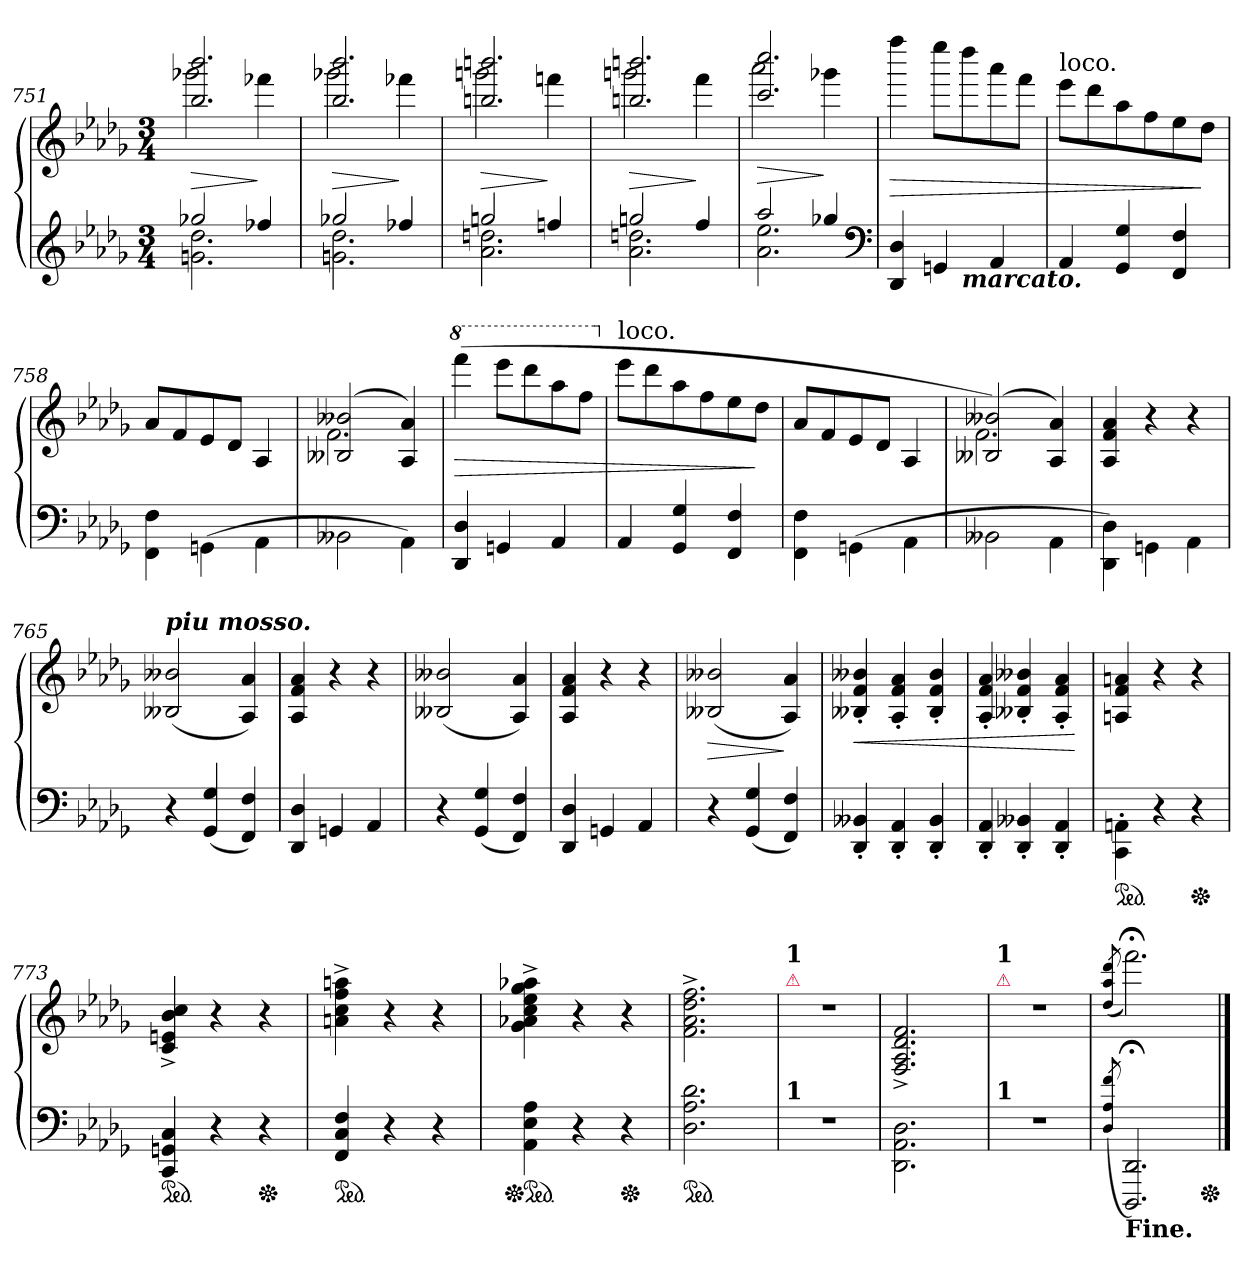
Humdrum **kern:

**kern	**kern	**dynam
*part1	*part1	*part1
*staff2	*staff1	*staff1/2
*clefG2	*clefG2	*
*k[b-e-a-d-g-]	*k[b-e-a-d-g-]	*
*M3/4	*M3/4	*
=751	=751	=751
*^	*^	*
2gg-X	2.gn 2.dd-	2.bb-/ 2.bbb-/	2ggg-X\	>
4ff-X	.	.	4fff-X\	]
=752	=752	=752	=752	=752
2gg-X	2.gn 2.dd-	2.bb-/ 2.bbb-/	2ggg-X\	>
4ff-X	.	.	4fff-X\	]
=753	=753	=753	=753	=753
2ggn	2.a- 2.ddn	2.bbn/ 2.bbbn/	2gggn\	>
4ffn	.	.	4fffn\	]
=754	=754	=754	=754	=754
2ggn	2.a- 2.ddn	2.bbn/ 2.bbbn/	2gggn\	>
4ff	.	.	4fff\	]
=755	=755	=755	=755	=755
2aa-	2.a- 2.ee-	2.ccc/ 2.cccc/	2aaa-\	>
4gg-X	.	.	4ggg-X\	]
*	*	*v	*v	*
*clefF4	*	*	*
=756	=756	=756	=756
4DD- 4D-	4.ryy	4ffff	>
4GGn	.	8eeee-L	.
!	!LO:TX:b:Bi:t=marcato.	!	!
.	4.ryy	8dddd-	.
4AA-	.	8aaa-	.
.	.	8fffJ	.
=757	=757	=757	=757
!	!	!LO:TX:a:t=loco.	!
*v	*v	*	*
4AA-	8eee-L	.
.	8ddd-	.
4GG- 4G-	8aa-	.
.	8ff	.
4FF 4F	8ee-	.
.	8dd-J	]
=758	=758	=758
4FF\ 4F\	8a-L	.
.	8f	.
(4GGn\	8e-	.
.	8d-J	.
4AA-\	4A-/	.
=759	=759	=759
*	*^	*
2BB--X\	(>2B--X/ 2b--X/	2.f\	.
4AA-\)	4A-/ 4a-/)	.	.
*	*v	*v	*
=760	=760	=760
*	*8va	*
4DD- 4D-	(>4ffff	>
4GGn	8eeee-L	.
.	8dddd-	.
4AA-	8aaa-	.
.	8fffJ	.
=761	=761	=761
*	*X8va	*
!	!LO:TX:a:t=loco.	!
4AA-	8eee-L	.
.	8ddd-	.
4GG- 4G-	8aa-	.
.	8ff	.
4FF 4F	8ee-	.
.	8dd-J	]
=762	=762	=762
4FF\ 4F\	8a-L	.
.	8f	.
(4GGn\	8e-	.
.	8d-J	.
4AA-\	4A-/	.
=763	=763	=763
*	*^	*
2BB--X\	(>2B--X/ 2b--X/)	2.f\	.
4AA-\	4A-/ 4a-/)	.	.
*	*v	*v	*
=764	=764	=764
4DD-\ 4D-\)	4A-/ 4f/ 4a-/	.
4GGn\	4r	.
4AA-\	4r	.
=765	=765	=765
!	!LO:TX:a:Bi:t=piu mosso.	!
4r	(<2B--X 2b--X	.
(>4GG- 4G-	.	.
4FF 4F)	4A- 4a-)	.
=766	=766	=766
4DD- 4D-	4A- 4f 4a-	.
4GGn	4r	.
4AA-	4r	.
=767	=767	=767
4r	(>2B--X/ 2b--X/	.
(<4GG- 4G-	.	.
4FF 4F)	4A- 4a-)	.
=768	=768	=768
4DD- 4D-	4A- 4f 4a-	.
4GGn	4r	.
4AA-	4r	.
=769	=769	=769
4r	(2B--X 2b--X	>
(4GG- 4G-	.	.
4FF 4F)	4A- 4a-)	]
=770	=770	=770
4DD-' 4BB--X'	4B--X' 4f' 4b--X'	<
4DD-' 4AA-'	4A-' 4f' 4a-'	.
4DD-' 4BB--'	4B--' 4f' 4b--'	.
=771	=771	=771
4DD-' 4AA-'	4A-' 4f' 4a-'	.
4DD-' 4BB--X'	4B--X' 4f' 4b--X'	.
4DD-' 4AA-'	4A-' 4f' 4a-'	.
.	.	[
=772	=772	=772
*ped	*	*
4CC'>\ 4AAn'>\	4An/ 4f/ 4an/	.
4r	4r	.
*Xped	*	*
4r	4r	.
=773	=773	=773
*ped	*	*
4CC 4GGn 4C	4c^ 4en^ 4b-^ 4cc^	.
4r	4r	.
*Xped	*	*
4r	4r	.
=774	=774	=774
*ped	*	*
4FF 4C 4F	4an^< 4cc^< 4ff^< 4aan^<	.
4r	4r	.
4r	4r	.
=775	=775	=775
*Xped	*	*
*ped	*	*
4AA- 4E- 4A-	4g-^< 4a-X^< 4cc^< 4ee-^< 4gg-^< 4aa-X^<	.
4r	4r	.
*Xped	*	*
4r	4r	.
=776	=776	=776
*ped	*	*
2.D- 2.A- 2.d-	2.f^< 2.a-^< 2.dd-^< 2.ff^<	.
=777	=777	=777
!	!LO:TX:a:color=crimson:t=⚠	!
!	!LO:TX:a:B:t=1	!
!LO:TX:a:B:t=1	!	!
2.rF	2.rdd	.
=778	=778	=778
2.DD-\ 2.AA-\ 2.D-\	2.F^/ 2.A-^/ 2.d-^/ 2.f^/	.
=779	=779	=779
!	!LO:TX:a:color=crimson:t=⚠	!
!	!LO:TX:a:B:t=1	!
!LO:TX:a:B:t=1	!	!
2.rF	2.rdd	.
=780	=780	=780
(<8qD-/ 8qA-/ 8qf/	(>8qdd-/ 8qaa-/ 8qddd-/	.
!LO:TX:b:B:t=Fine.	!	!
2.DDD-; 2.DD-;)	2.fff;<)	.
*Xped	*	*
==	==	==
*-	*-	*-
